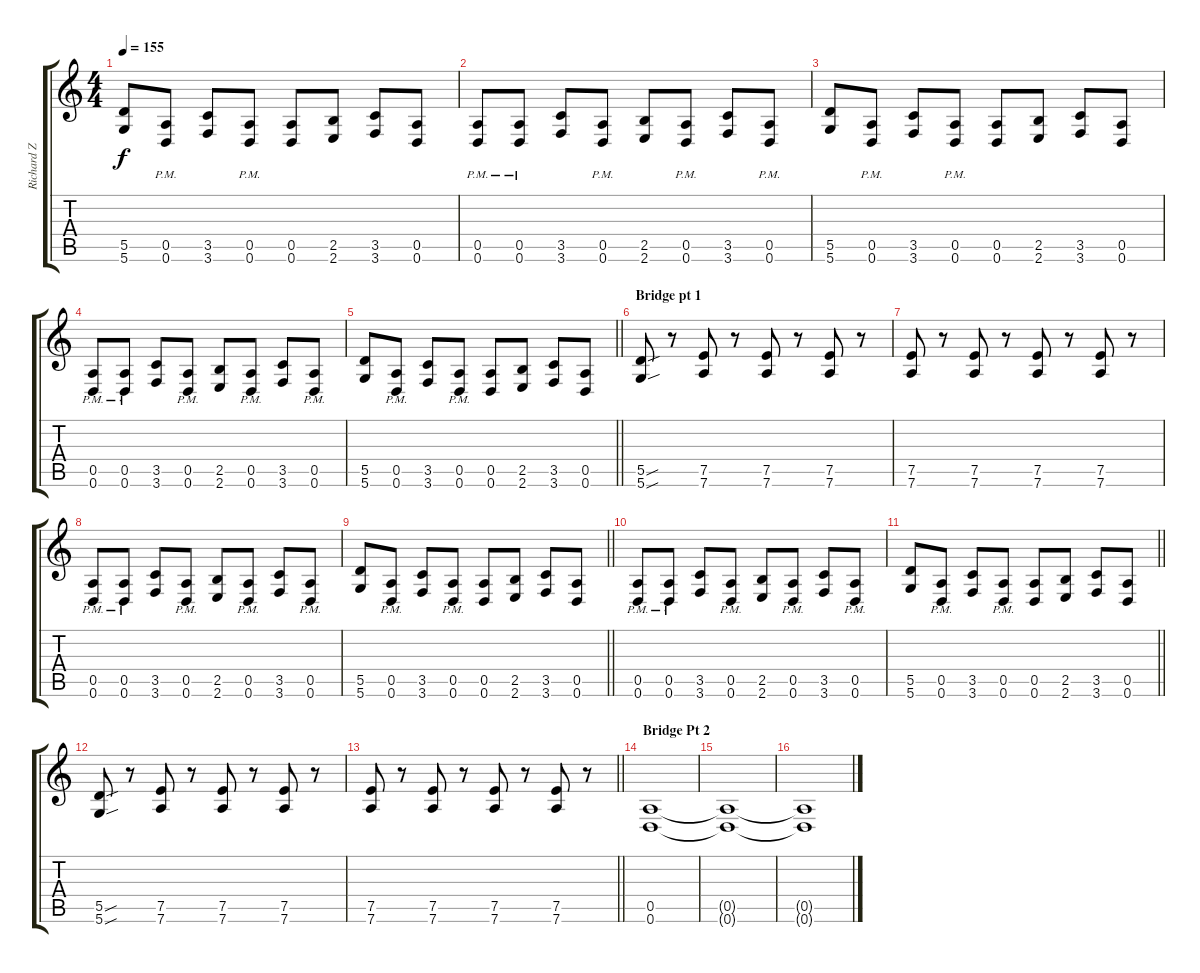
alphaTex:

\track ("Richard Z Kruspe" "Richard Z ") {instrument overdrivenguitar}
\staff {score tabs}
\tuning (E4 B3 G3 D3 A2 D2) {hide}
\ts (4 4)
\tempo 155
\clef g2
\ks c
(5.5 5.6).8{dy f} (0.5{pm} 0.6{pm}).8 (3.5 3.6).8 (0.5{pm} 0.6{pm}).8 (0.5 0.6).8 (2.5 2.6).8 (3.5 3.6).8 (0.5 0.6).8 |
(0.5{pm} 0.6{pm}).8 (0.5{pm} 0.6{pm}).8 (3.5 3.6).8 (0.5{pm} 0.6{pm}).8 (2.5 2.6).8 (0.5{pm} 0.6{pm}).8 (3.5 3.6).8 (0.5{pm} 0.6{pm}).8 |
(5.5 5.6).8 (0.5{pm} 0.6{pm}).8 (3.5 3.6).8 (0.5{pm} 0.6{pm}).8 (0.5 0.6).8 (2.5 2.6).8 (3.5 3.6).8 (0.5 0.6).8 |
(0.5{pm} 0.6{pm}).8 (0.5{pm} 0.6{pm}).8 (3.5 3.6).8 (0.5{pm} 0.6{pm}).8 (2.5 2.6).8 (0.5{pm} 0.6{pm}).8 (3.5 3.6).8 (0.5{pm} 0.6{pm}).8 |
\barLineRight lightlight
(5.5 5.6).8 (0.5{pm} 0.6{pm}).8 (3.5 3.6).8 (0.5{pm} 0.6{pm}).8 (0.5 0.6).8 (2.5 2.6).8 (3.5 3.6).8 (0.5 0.6).8 |
\section ("" "Bridge pt 1")
(5.5{sou} 5.6{sou}).8 r.8 (7.5 7.6).8 r.8 (7.5 7.6).8 r.8 (7.5 7.6).8 r.8 |
(7.5 7.6).8 r.8 (7.5 7.6).8 r.8 (7.5 7.6).8 r.8 (7.5 7.6).8 r.8 |
(0.5{pm} 0.6{pm}).8 (0.5{pm} 0.6{pm}).8 (3.5 3.6).8 (0.5{pm} 0.6{pm}).8 (2.5 2.6).8 (0.5{pm} 0.6{pm}).8 (3.5 3.6).8 (0.5{pm} 0.6{pm}).8 |
\barLineRight lightlight
(5.5 5.6).8 (0.5{pm} 0.6{pm}).8 (3.5 3.6).8 (0.5{pm} 0.6{pm}).8 (0.5 0.6).8 (2.5 2.6).8 (3.5 3.6).8 (0.5 0.6).8 |
(0.5{pm} 0.6{pm}).8 (0.5{pm} 0.6{pm}).8 (3.5 3.6).8 (0.5{pm} 0.6{pm}).8 (2.5 2.6).8 (0.5{pm} 0.6{pm}).8 (3.5 3.6).8 (0.5{pm} 0.6{pm}).8 |
\barLineRight lightlight
(5.5 5.6).8 (0.5{pm} 0.6{pm}).8 (3.5 3.6).8 (0.5{pm} 0.6{pm}).8 (0.5 0.6).8 (2.5 2.6).8 (3.5 3.6).8 (0.5 0.6).8 |
(5.5{sou} 5.6{sou}).8 r.8 (7.5 7.6).8 r.8 (7.5 7.6).8 r.8 (7.5 7.6).8 r.8 |
\barLineRight lightlight
(7.5 7.6).8 r.8 (7.5 7.6).8 r.8 (7.5 7.6).8 r.8 (7.5 7.6).8 r.8 |
\section ("" "Bridge Pt 2")
(0.5 0.6).1{volume 5} |
(0.5{t} 0.6{t}).1 |
(0.5{t} 0.6{t}).1
